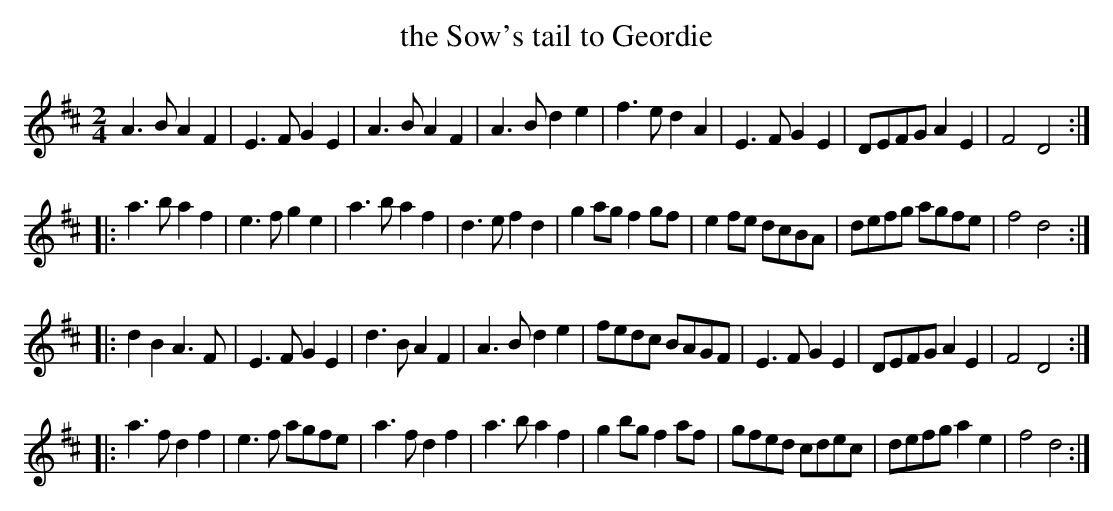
X:1
T:the Sow's tail to Geordie
M:2/4
L:1/8
K:D
A3B A2F2 | E3F G2E2 | A3B A2F2 | A3B d2e2 | \
f3e d2A2 | E3F G2E2 | DEFG A2E2 | F4 D4 :|
|:a3b a2f2 | e3f g2e2 | a3b a2f2 | d3e f2d2 |\
g2ag f2gf | e2fe dcBA | defg agfe | f4 d4 :|
|:d2B2 A3F | E3F G2E2 | d3B A2F2 | A3B d2e2 |\
fedc BAGF | E3F G2E2 | DEFG A2E2 | F4 D4 :|
|:a3f d2f2 | e3f agfe | a3f d2f2 | a3b a2f2 |\
g2bg f2af | gfed cdec | defg a2e2 | f4 d4 :|
